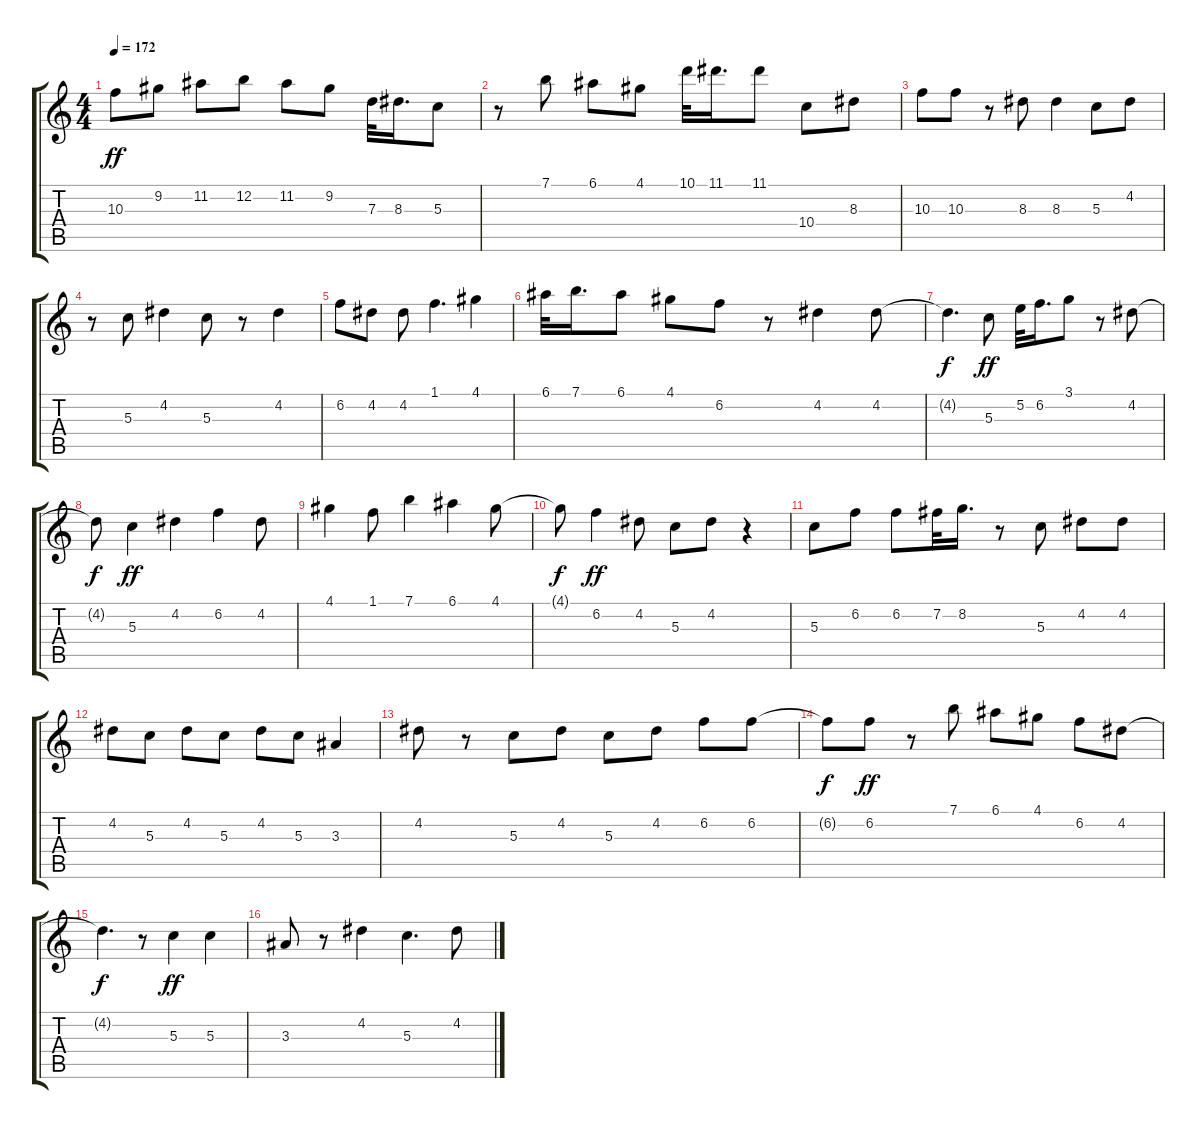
\track "" {instrument acousticguitarsteel}
\staff {score tabs}
\tuning (E4 B3 G3 D3 A2 E2) {hide}
\ts (4 4)
\tempo 172
\clef g2
\ks c
10.3.8{dy ff} 9.2.8 11.2.8 12.2.8 11.2.8 9.2.8 7.3.32 8.3.16{d} 5.3.8 |
r.8 7.1.8 6.1.8 4.1.8 10.1.32 11.1.16{d} 11.1.8 10.4.8 8.3.8 |
10.3.8 10.3.8 r.8 8.3.8 8.3.4 5.3.8 4.2.8 |
r.8 5.3.8 4.2.4 5.3.8 r.8 4.2.4 |
6.2.8 4.2.8 4.2.8 1.1.4{d} 4.1.4 |
6.1.32 7.1.16{d} 6.1.8 4.1.8 6.2.8 r.8 4.2.4 4.2.8 |
4.2{t}.4{d dy f} 5.3.8{dy ff} 5.2.32 6.2.16{d} 3.1.8 r.8 4.2.8 |
4.2{t}.8{dy f} 5.3.4{dy ff} 4.2.4 6.2.4 4.2.8 |
4.1.4 1.1.8 7.1.4 6.1.4 4.1.8 |
4.1{t}.8{dy f} 6.2.4{dy ff} 4.2.8 5.3.8 4.2.8 r.4 |
5.3.8 6.2.8 6.2.8 7.2.32 8.2.16{d} r.8 5.3.8 4.2.8 4.2.8 |
4.2.8 5.3.8 4.2.8 5.3.8 4.2.8 5.3.8 3.3.4 |
4.2.8 r.8 5.3.8 4.2.8 5.3.8 4.2.8 6.2.8 6.2.8 |
6.2{t}.8{dy f} 6.2.8{dy ff} r.8 7.1.8 6.1.8 4.1.8 6.2.8 4.2.8 |
4.2{t}.4{d dy f} r.8 5.3.4{dy ff} 5.3.4 |
3.3.8 r.8 4.2.4 5.3.4{d} 4.2.8
